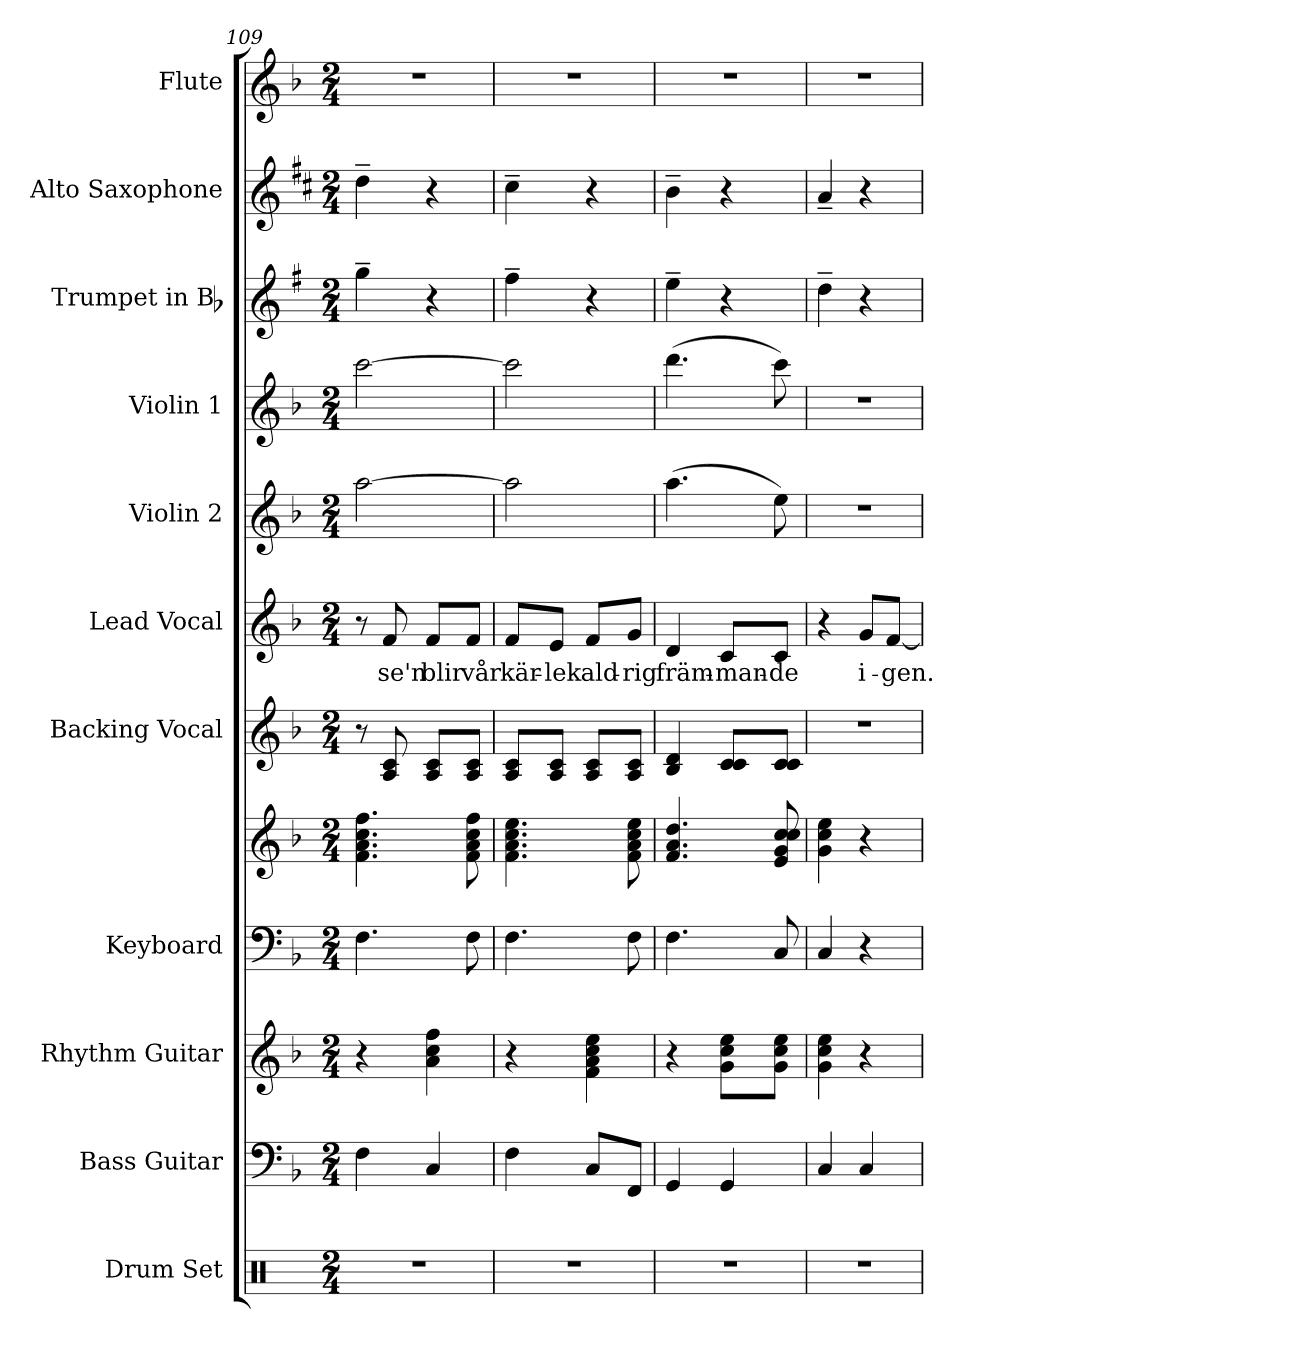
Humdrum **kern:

**kern	**kern	**kern	**kern	**kern	**kern	**kern	**text	**kern	**kern	**kern	**kern	**kern
*part11	*part10	*part9	*part8	*part8	*part7	*part6	*part6	*part5	*part4	*part3	*part2	*part1
*staff12	*staff11	*staff10	*staff9	*staff8	*staff7	*staff6	*staff6	*staff5	*staff4	*staff3	*staff2	*staff1
*I"Drum Set	*I"Bass Guitar	*I"Rhythm Guitar	*I"Keyboard	*	*I"Backing Vocal	*I"Lead Vocal	*	*I"Violin 2	*I"Violin 1	*I"Trumpet in Bb	*I"Alto Saxophone	*I"Flute
*I'Dr.	*I'Bass	*I'Rhy.	*I'Kbd.	*	*	*	*	*I'Vln. 2	*I'Vln. 1	*I'Tpt.	*I'Alto Sax.	*I'Fl.
*clefX	*clefF4	*clefG2	*clefF4	*clefG2	*clefG2	*clefG2	*	*clefG2	*clefG2	*clefG2	*clefG2	*clefG2
*	*ITrd7c12	*ITrd7c12	*	*	*	*	*	*	*	*ITrd1c2	*ITrd5c9	*
*k[]	*k[b-]	*k[b-]	*k[b-]	*k[b-]	*k[b-]	*k[b-]	*	*k[b-]	*k[b-]	*k[b-]	*k[b-]	*k[b-]
*C:	*F:	*F:	*F:	*F:	*F:	*F:	*	*F:	*F:	*F:	*F:	*F:
*M2/4	*M2/4	*M2/4	*M2/4	*M2/4	*M2/4	*M2/4	*	*M2/4	*M2/4	*M2/4	*M2/4	*M2/4
=109	=109	=109	=109	=109	=109	=109	=109	=109	=109	=109	=109	=109
!LO:N:vis=1	!	!	!	!	!	!	!	!	!	!	!	!LO:N:vis=1
2r	4FFi\	4r	4.Fi\	4.fi\ 4.ai 4.cci 4.ffi	8r	8r	.	[>2aai\	[>2ccci\	4ff~i\	4f~i\	2r
!	!	!	!	!	!	!	!LO:LY:b:color=#000000	!	!	!	!	!
.	.	.	.	.	8Ai/ 8ci	8fi/	se'n	.	.	.	.	.
!	!	!	!	!	!	!	!LO:LY:b:color=#000000	!	!	!	!	!
.	4CCi/	4Ai\ 4ci 4fi	.	.	8Ai/ 8ciL	8fi/L	blir	.	.	4r	4r	.
!	!	!	!	!	!	!	!LO:LY:b:color=#000000	!	!	!	!	!
.	.	.	8Fi\	8fi\ 8ai 8cci 8ffi	8Ai/ 8ciJ	8fi/J	vår	.	.	.	.	.
=110	=110	=110	=110	=110	=110	=110	=110	=110	=110	=110	=110	=110
!LO:N:vis=1	!	!	!	!	!	!	!	!	!	!	!	!
!	!	!	!	!	!	!	!LO:LY:b:color=#000000	!	!	!	!	!LO:N:vis=1
2r	4FFi\	4r	4.Fi\	4.fi\ 4.ai 4.cci 4.eei	8Ai/ 8ciL	8fi/L	kär-	2aai\]	2ccci\]	4ee~i\	4e~i\	2r
!	!	!	!	!	!	!	!LO:LY:b:color=#000000	!	!	!	!	!
.	.	.	.	.	8Ai/ 8ciJ	8ei/J	-lek	.	.	.	.	.
!	!	!	!	!	!	!	!LO:LY:b:color=#000000	!	!	!	!	!
.	8CCi/L	4Fi\ 4Ai 4ci 4ei	.	.	8Ai/ 8ciL	8fi/L	ald-	.	.	4r	4r	.
!	!	!	!	!	!	!	!LO:LY:b:color=#000000	!	!	!	!	!
.	8FFFi/J	.	8Fi\	8fi\ 8ai 8cci 8eei	8Ai/ 8ciJ	8gi/J	-rig	.	.	.	.	.
!!LO:PB:g=z
=111	=111	=111	=111	=111	=111	=111	=111	=111	=111	=111	=111	=111
!LO:N:vis=1	!	!	!	!	!	!	!	!	!	!	!	!
!	!	!	!	!	!	!	!LO:LY:b:color=#000000	!	!	!	!	!LO:N:vis=1
2r	4GGGi/	4r	4.Fi\	4.fi/ 4.ai 4.ddi	4B-i/ 4di	4di/	främ-	(4.aai\	(4.dddi\	4dd~i\	4d~i\	2r
!	!	!	!	!	!	!	!LO:LY:b:color=#000000	!	!	!	!	!
.	4GGGi/	8Gi\ 8ci 8eiL	.	.	8ci/ 8ciL	8ci/L	-man-	.	.	4r	4r	.
!	!	!	!	!	!	!	!LO:LY:b:color=#000000	!	!	!	!	!
.	.	8Gi\ 8ci 8eiJ	8Ci/	8ei/ 8gi 8cci 8cci	8ci/ 8ciJ	8ci/J	-de	8eei\)	8ccci\)	.	.	.
=112	=112	=112	=112	=112	=112	=112	=112	=112	=112	=112	=112	=112
!LO:N:vis=1	!	!	!	!	!LO:N:vis=1	!	!	!LO:N:vis=1	!LO:N:vis=1	!	!	!LO:N:vis=1
2r	4CCi/	4Gi\ 4ci 4ei	4Ci/	4gi\ 4cci 4eei	2r	4r	.	2r	2r	4cc~i\	4c~i/	2r
!	!	!	!	!	!	!	!LO:LY:b:color=#000000	!	!	!	!	!
.	4CCi/	4r	4r	4r	.	8gi/L	i-	.	.	4r	4r	.
!	!	!	!	!	!	!	!LO:LY:b:color=#000000	!	!	!	!	!
.	.	.	.	.	.	[<8fi/J	-gen.	.	.	.	.	.
=	=	=	=	=	=	=	=	=	=	=	=	=
*-	*-	*-	*-	*-	*-	*-	*-	*-	*-	*-	*-	*-
